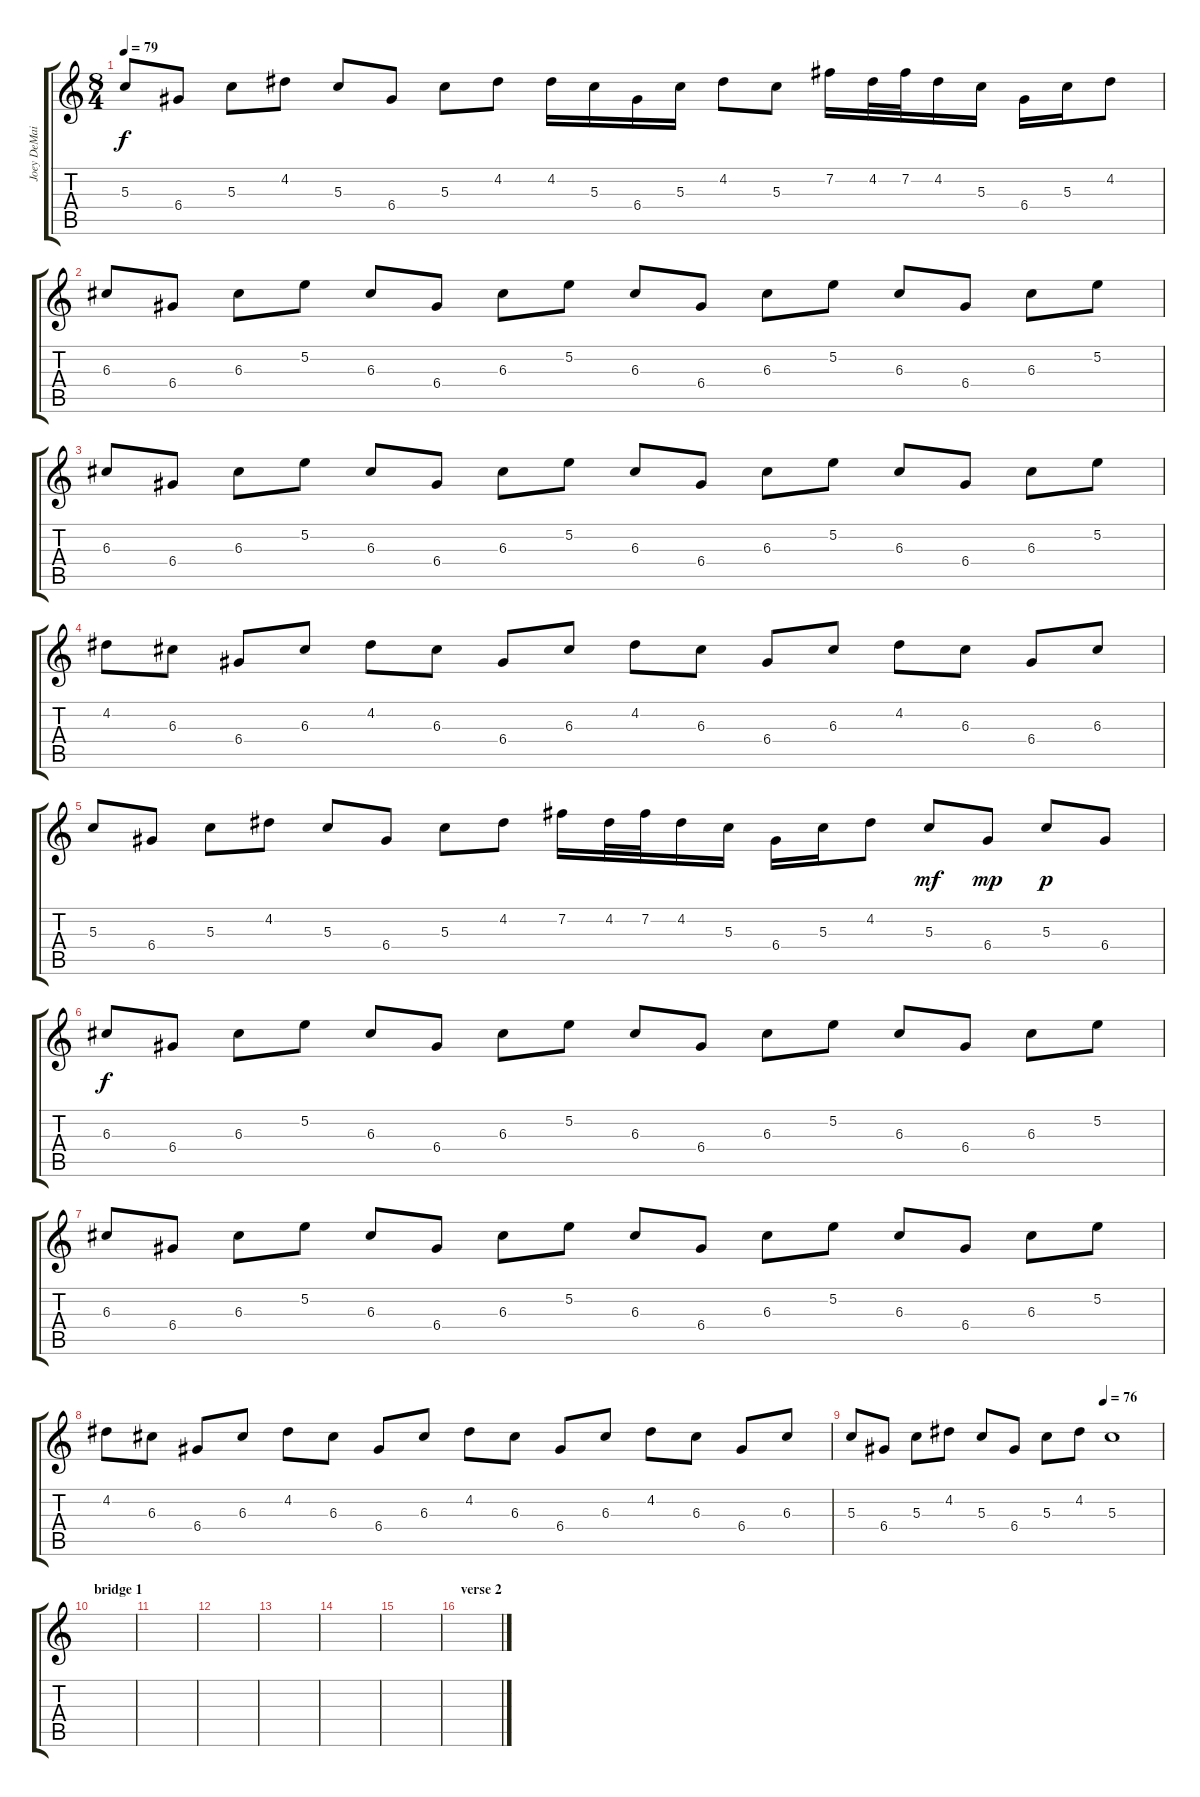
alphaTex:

\track ("Joey DeMaio" "Joey DeMai") {instrument electricguitarjazz}
\staff {score tabs}
\tuning (E4 B3 G3 D3 A2 E2) {hide}
\ts (8 4)
\tempo 79
\clef g2
\ks c
5.3.8{dy f} 6.4.8 5.3.8 4.2.8 5.3.8 6.4.8 5.3.8 4.2.8 4.2.16 5.3.16 6.4.16 5.3.16 4.2.8 5.3.8 7.2.16 4.2.32 7.2.32 4.2.16 5.3.16 6.4.16 5.3.16 4.2.8 |
6.3.8 6.4.8 6.3.8 5.2.8 6.3.8 6.4.8 6.3.8 5.2.8 6.3.8 6.4.8 6.3.8 5.2.8 6.3.8 6.4.8 6.3.8 5.2.8 |
6.3.8 6.4.8 6.3.8 5.2.8 6.3.8 6.4.8 6.3.8 5.2.8 6.3.8 6.4.8 6.3.8 5.2.8 6.3.8 6.4.8 6.3.8 5.2.8 |
4.2.8 6.3.8 6.4.8 6.3.8 4.2.8 6.3.8 6.4.8 6.3.8 4.2.8 6.3.8 6.4.8 6.3.8 4.2.8 6.3.8 6.4.8 6.3.8 |
5.3.8 6.4.8 5.3.8 4.2.8 5.3.8 6.4.8 5.3.8 4.2.8 7.2.16 4.2.32 7.2.32 4.2.16 5.3.16 6.4.16 5.3.16 4.2.8 5.3.8{dy mf} 6.4.8{dy mp} 5.3.8{dy p} 6.4.8 |
6.3.8{dy f} 6.4.8 6.3.8 5.2.8 6.3.8 6.4.8 6.3.8 5.2.8 6.3.8 6.4.8 6.3.8 5.2.8 6.3.8 6.4.8 6.3.8 5.2.8 |
6.3.8 6.4.8 6.3.8 5.2.8 6.3.8 6.4.8 6.3.8 5.2.8 6.3.8 6.4.8 6.3.8 5.2.8 6.3.8 6.4.8 6.3.8 5.2.8 |
4.2.8 6.3.8 6.4.8 6.3.8 4.2.8 6.3.8 6.4.8 6.3.8 4.2.8 6.3.8 6.4.8 6.3.8 4.2.8 6.3.8 6.4.8 6.3.8 |
\tempo (76 0.8125)
5.3.8 6.4.8 5.3.8 4.2.8 5.3.8 6.4.8 5.3.8 4.2.8 5.3.1 |
\section ("" "bridge 1")
|
|
|
|
|
|
\section ("" "verse 2")
